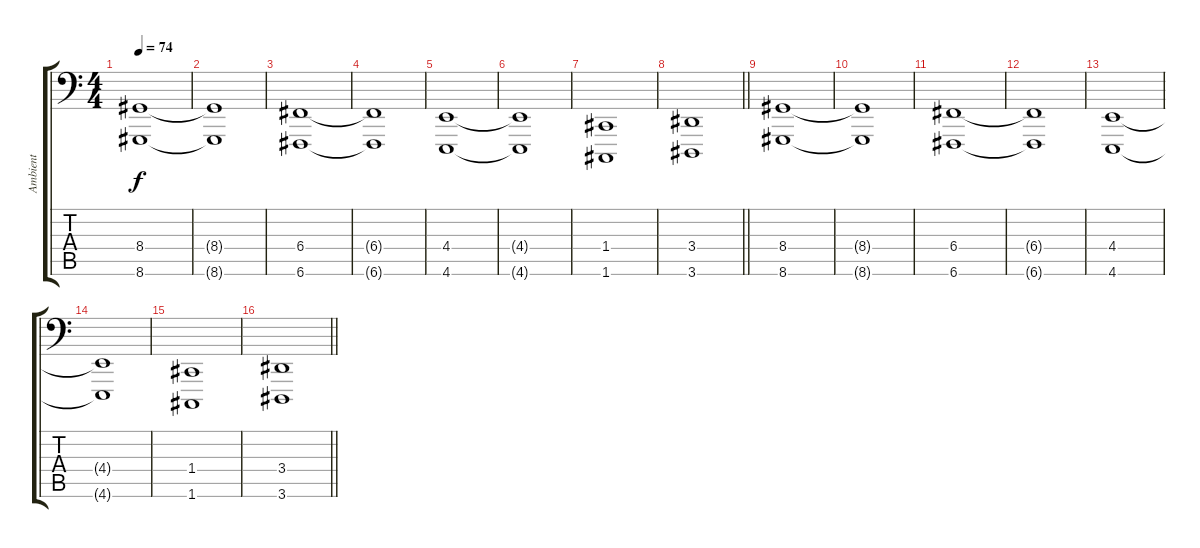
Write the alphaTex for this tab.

\track ("Ambient" "Ambient") {instrument pad3polysynth}
\staff {score tabs}
\tuning (D3 A2 F2 C2 G1 C1) {hide}
\ts (4 4)
\section ("" "")
\tempo 74
\clef f4
\ks c
(8.4 8.6).1{dy f} |
(8.4{t} 8.6{t}).1 |
(6.4 6.6).1 |
(6.4{t} 6.6{t}).1 |
(4.4 4.6).1 |
(4.4{t} 4.6{t}).1 |
(1.4 1.6).1 |
\barLineRight lightlight
(3.4 3.6).1 |
\section ("" "")
(8.4 8.6).1 |
(8.4{t} 8.6{t}).1 |
(6.4 6.6).1 |
(6.4{t} 6.6{t}).1 |
(4.4 4.6).1 |
(4.4{t} 4.6{t}).1 |
(1.4 1.6).1 |
\barLineRight lightlight
(3.4 3.6).1
